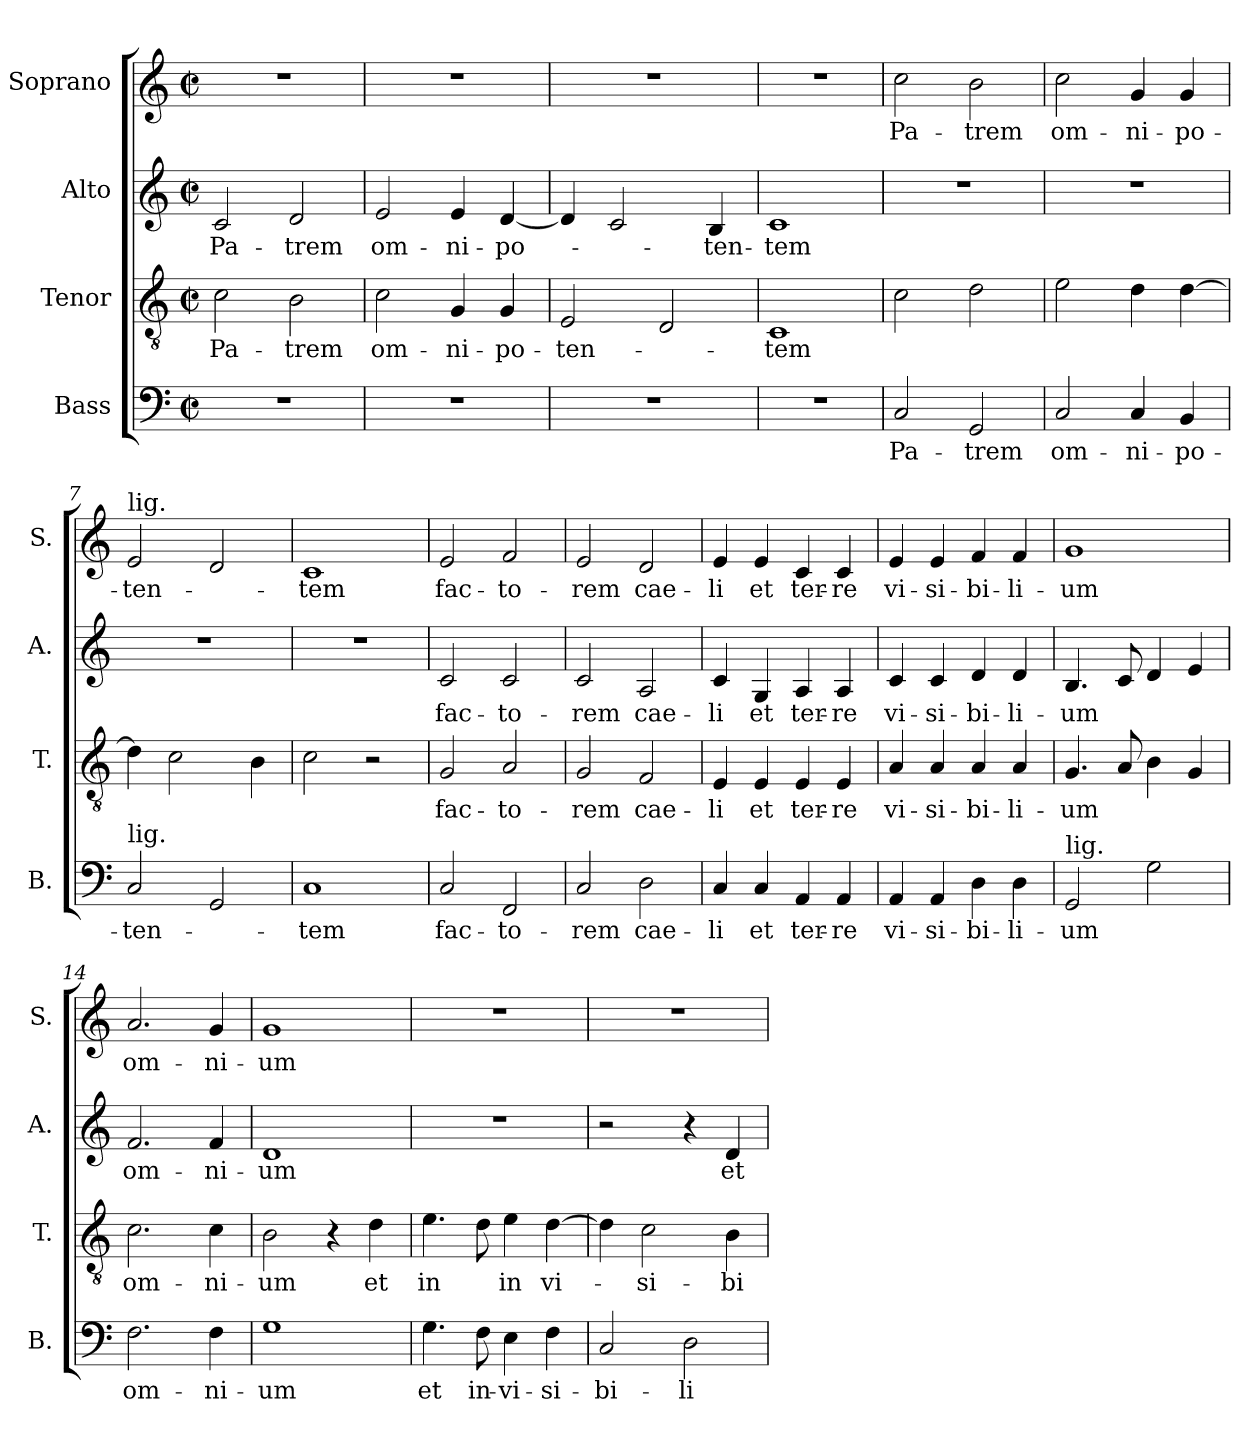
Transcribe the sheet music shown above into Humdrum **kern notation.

**kern	**text	**kern	**text	**kern	**text	**kern	**text
*part4	*part4	*part3	*part3	*part2	*part2	*part1	*part1
*staff4	*staff4	*staff3	*staff3	*staff2	*staff2	*staff1	*staff1
*I"Bass	*	*I"Tenor	*	*I"Alto	*	*I"Soprano	*
*I'B.	*	*I'T.	*	*I'A.	*	*I'S.	*
*clefF4	*	*clefGv2	*	*clefG2	*	*clefG2	*
*k[]	*	*k[]	*	*k[]	*	*k[]	*
*M2/2	*	*M2/2	*	*M2/2	*	*M2/2	*
*met(c|)	*	*met(c|)	*	*met(c|)	*	*met(c|)	*
=1	=1	=1	=1	=1	=1	=1	=1
!	!	!	!LO:LY:b	!	!LO:LY:b	!	!
1r	.	2c\	Pa-	2c/	Pa-	1r	.
!	!	!	!LO:LY:b	!	!LO:LY:b	!	!
.	.	2B\	-trem	2d/	-trem	.	.
=2	=2	=2	=2	=2	=2	=2	=2
!	!	!	!LO:LY:b	!	!LO:LY:b	!	!
1r	.	2c\	om-	2e/	om-	1r	.
!	!	!	!LO:LY:b	!	!LO:LY:b	!	!
.	.	4G/	-ni-	4e/	-ni-	.	.
!	!	!	!LO:LY:b	!	!LO:LY:b	!	!
.	.	4G/	-po-	[4d/	-po-	.	.
=3	=3	=3	=3	=3	=3	=3	=3
!	!	!	!LO:LY:b	!	!	!	!
1r	.	2E/	-ten-	4d/]	.	1r	.
.	.	.	.	2c/	.	.	.
.	.	2D/	.	.	.	.	.
!	!	!	!	!	!LO:LY:b	!	!
.	.	.	.	4B/	-ten-	.	.
=4	=4	=4	=4	=4	=4	=4	=4
!	!	!	!LO:LY:b	!	!LO:LY:b	!	!
1r	.	1C	-tem	1c	-tem	1r	.
=5	=5	=5	=5	=5	=5	=5	=5
!	!LO:LY:b	!	!	!	!	!	!LO:LY:b
2C/	Pa-	2c\	.	1r	.	2cc\	Pa-
!	!LO:LY:b	!	!	!	!	!	!LO:LY:b
2GG/	-trem	2d\	.	.	.	2b\	-trem
=6	=6	=6	=6	=6	=6	=6	=6
!	!LO:LY:b	!	!	!	!	!	!LO:LY:b
2C/	om-	2e\	.	1r	.	2cc\	om-
!	!LO:LY:b	!	!	!	!	!	!LO:LY:b
4C/	-ni-	4d\	.	.	.	4g/	-ni-
!	!LO:LY:b	!	!	!	!	!	!LO:LY:b
4BB/	-po-	[4d\	.	.	.	4g/	-po-
=7	=7	=7	=7	=7	=7	=7	=7
!	!	!	!	!	!	!LO:TX:a:t=lig.	!
!LO:TX:a:t=lig.	!	!	!	!	!	!	!
!	!LO:LY:b	!	!	!	!	!	!LO:LY:b
2C/	-ten-	4d\]	.	1r	.	2e/	-ten-
.	.	2c\	.	.	.	.	.
2GG/	.	.	.	.	.	2d/	.
.	.	4B\	.	.	.	.	.
!!LO:LB:g=z
=8	=8	=8	=8	=8	=8	=8	=8
!	!LO:LY:b	!	!	!	!	!	!LO:LY:b
1C	-tem	2c\	.	1r	.	1c	-tem
.	.	2r	.	.	.	.	.
=9	=9	=9	=9	=9	=9	=9	=9
!	!LO:LY:b	!	!LO:LY:b	!	!LO:LY:b	!	!LO:LY:b
2C/	fac-	2G/	fac-	2c/	fac-	2e/	fac-
!	!LO:LY:b	!	!LO:LY:b	!	!LO:LY:b	!	!LO:LY:b
2FF/	-to-	2A/	-to-	2c/	-to-	2f/	-to-
=10	=10	=10	=10	=10	=10	=10	=10
!	!LO:LY:b	!	!LO:LY:b	!	!LO:LY:b	!	!LO:LY:b
2C/	-rem	2G/	-rem	2c/	-rem	2e/	-rem
!	!LO:LY:b	!	!LO:LY:b	!	!LO:LY:b	!	!LO:LY:b
2D\	cae-	2F/	cae-	2A/	cae-	2d/	cae-
=11	=11	=11	=11	=11	=11	=11	=11
!	!LO:LY:b	!	!LO:LY:b	!	!LO:LY:b	!	!LO:LY:b
4C/	-li	4E/	-li	4c/	-li	4e/	-li
!	!LO:LY:b	!	!LO:LY:b	!	!LO:LY:b	!	!LO:LY:b
4C/	et	4E/	et	4G/	et	4e/	et
!	!LO:LY:b	!	!LO:LY:b	!	!LO:LY:b	!	!LO:LY:b
4AA/	ter-	4E/	ter-	4A/	ter-	4c/	ter-
!	!LO:LY:b	!	!LO:LY:b	!	!LO:LY:b	!	!LO:LY:b
4AA/	-re	4E/	-re	4A/	-re	4c/	-re
=12	=12	=12	=12	=12	=12	=12	=12
!	!LO:LY:b	!	!LO:LY:b	!	!LO:LY:b	!	!LO:LY:b
4AA/	vi-	4A/	vi-	4c/	vi-	4e/	vi-
!	!LO:LY:b	!	!LO:LY:b	!	!LO:LY:b	!	!LO:LY:b
4AA/	-si-	4A/	-si-	4c/	-si-	4e/	-si-
!	!LO:LY:b	!	!LO:LY:b	!	!LO:LY:b	!	!LO:LY:b
4D\	-bi-	4A/	-bi-	4d/	-bi-	4f/	-bi-
!	!LO:LY:b	!	!LO:LY:b	!	!LO:LY:b	!	!LO:LY:b
4D\	-li-	4A/	-li-	4d/	-li-	4f/	-li-
=13	=13	=13	=13	=13	=13	=13	=13
!LO:TX:a:t=lig.	!	!	!	!	!	!	!
!	!LO:LY:b	!	!LO:LY:b	!	!LO:LY:b	!	!LO:LY:b
2GG/	-um	4.G/	-um	4.B/	-um	1g	-um
.	.	8A/	.	8c/	.	.	.
2G\	.	4B\	.	4d/	.	.	.
.	.	4G/	.	4e/	.	.	.
=14	=14	=14	=14	=14	=14	=14	=14
!	!LO:LY:b	!	!LO:LY:b	!	!LO:LY:b	!	!LO:LY:b
2.F\	om-	2.c\	om-	2.f/	om-	2.a/	om-
!	!LO:LY:b	!	!LO:LY:b	!	!LO:LY:b	!	!LO:LY:b
4F\	-ni-	4c\	-ni-	4f/	-ni-	4g/	-ni-
=15	=15	=15	=15	=15	=15	=15	=15
!	!LO:LY:b	!	!LO:LY:b	!	!LO:LY:b	!	!LO:LY:b
1G	-um	2B\	-um	1d	-um	1g	-um
.	.	4r	.	.	.	.	.
!	!	!	!LO:LY:b	!	!	!	!
.	.	4d\	et	.	.	.	.
!!LO:PB:g=z
=16	=16	=16	=16	=16	=16	=16	=16
!	!LO:LY:b	!	!LO:LY:b	!	!	!	!
4.G\	et	4.e\	in	1r	.	1r	.
!	!LO:LY:b	!	!	!	!	!	!
8F\	in-	8d\	.	.	.	.	.
!	!LO:LY:b	!	!LO:LY:b	!	!	!	!
4E\	-vi-	4e\	in	.	.	.	.
!	!LO:LY:b	!	!LO:LY:b	!	!	!	!
4F\	-si-	[4d\	vi-	.	.	.	.
=17	=17	=17	=17	=17	=17	=17	=17
!	!LO:LY:b	!	!	!	!	!	!
2C/	-bi-	4d\]	.	2r	.	1r	.
!	!	!	!LO:LY:b	!	!	!	!
.	.	2c\	-si-	.	.	.	.
!	!LO:LY:b	!	!	!	!	!	!
2D\	-li-	.	.	4r	.	.	.
!	!	!	!LO:LY:b	!	!LO:LY:b	!	!
.	.	4B\	-bi-	4d/	et	.	.
=	=	=	=	=	=	=	=
*-	*-	*-	*-	*-	*-	*-	*-
